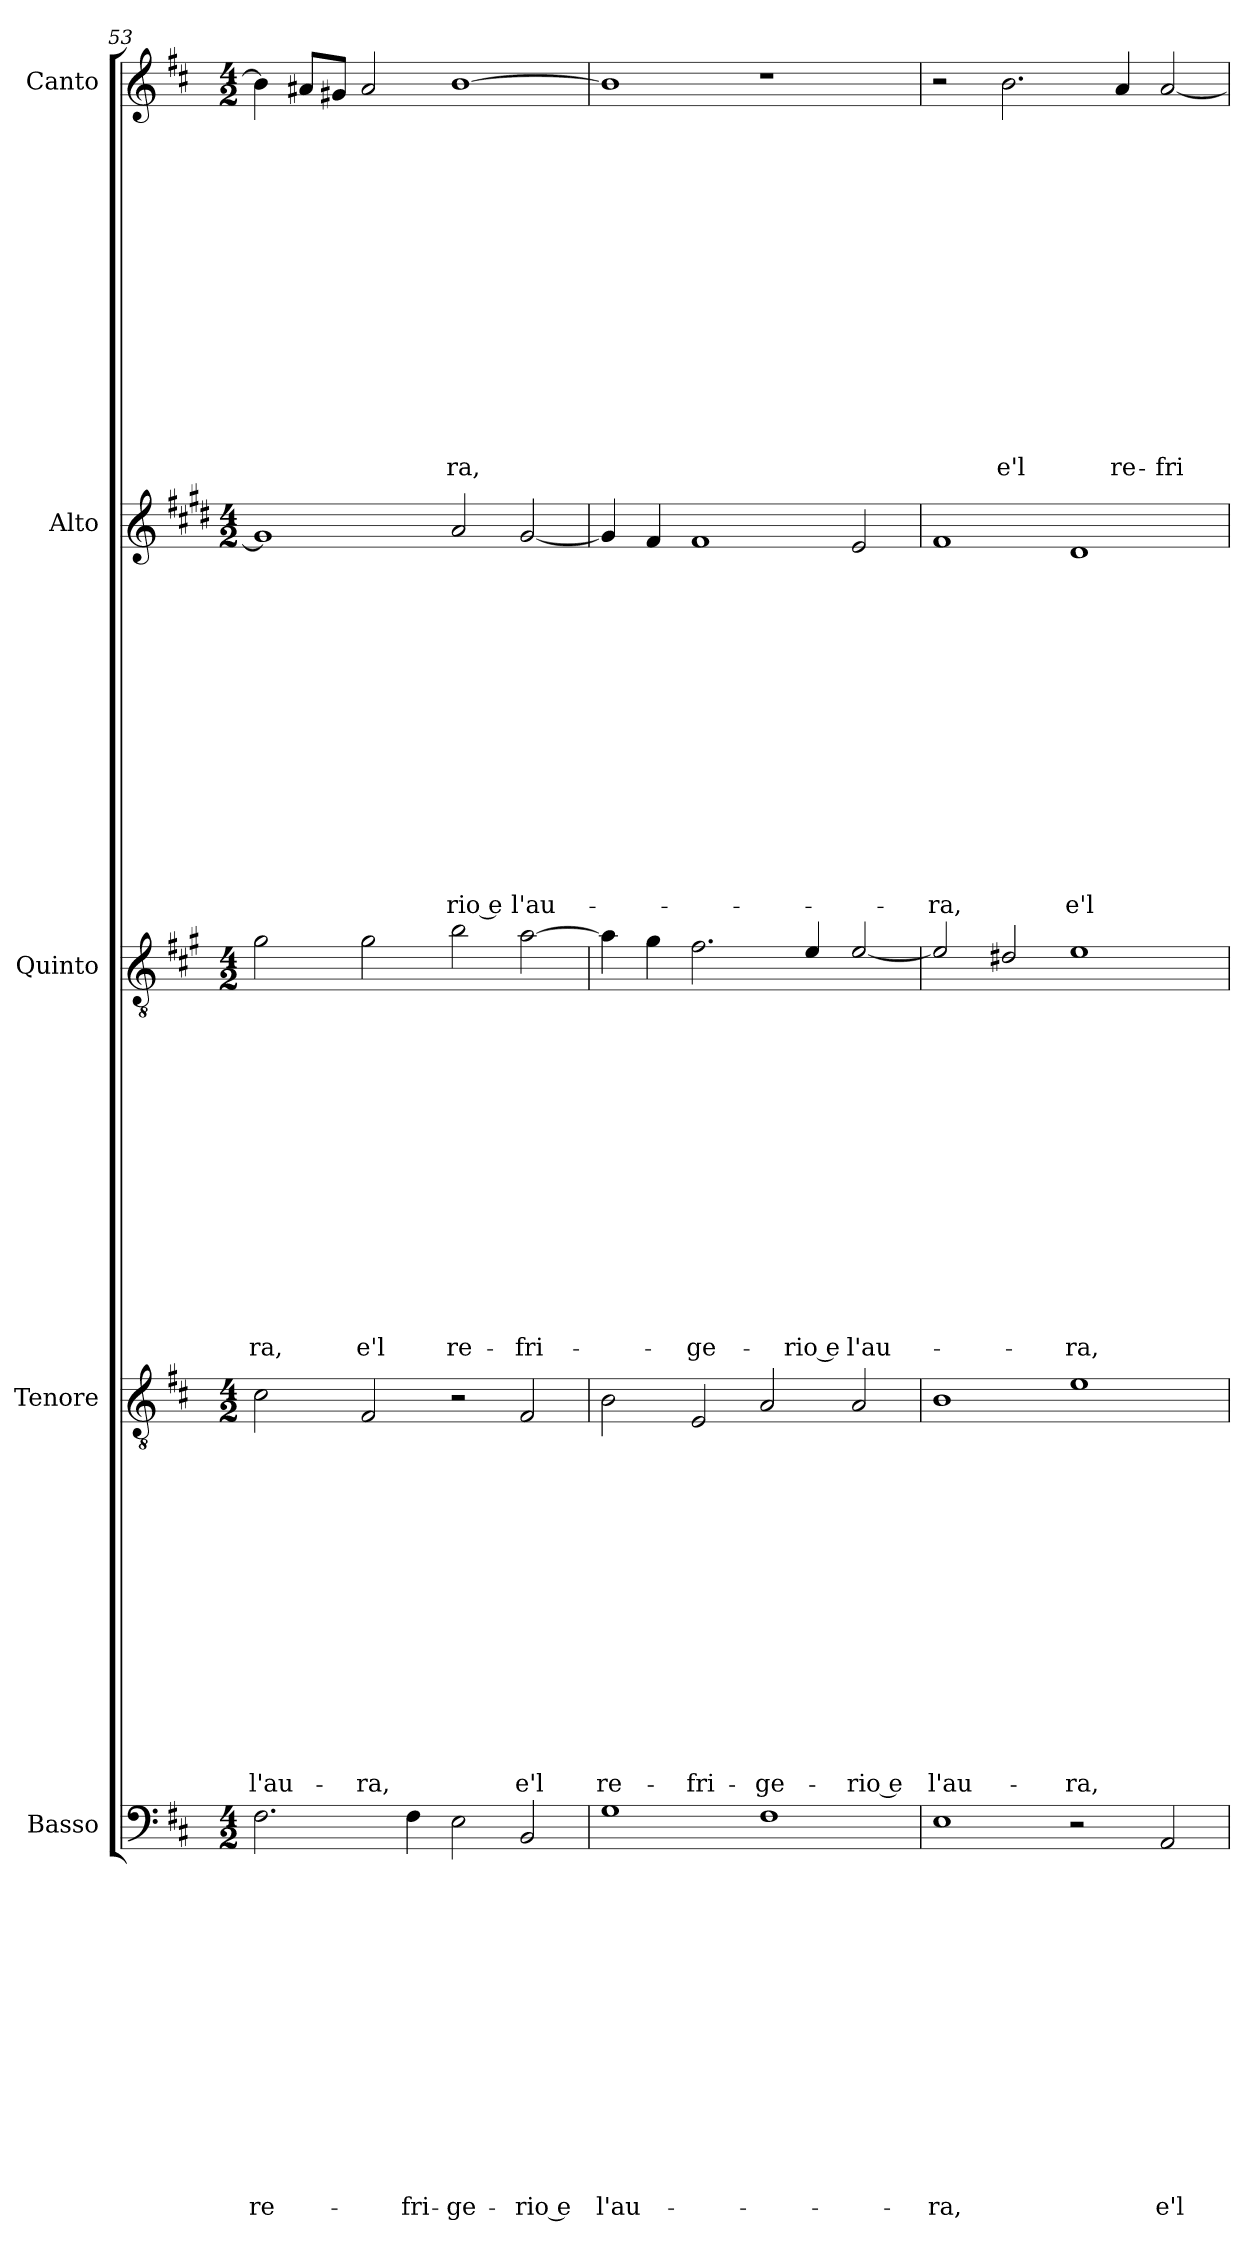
**kern	**text	**text	**text	**text	**text	**text	**text	**text	**text	**text	**text	**text	**text	**text	**text	**kern	**text	**text	**text	**text	**text	**text	**text	**text	**text	**text	**text	**text	**text	**text	**text	**kern	**text	**text	**text	**text	**text	**text	**text	**text	**text	**text	**text	**text	**text	**text	**text	**kern	**text	**text	**text	**text	**text	**text	**text	**text	**text	**text	**text	**text	**text	**text	**text	**kern	**text	**text	**text	**text	**text	**text	**text	**text	**text	**text	**text	**text	**text	**text	**text
*part5	*part5	*part5	*part5	*part5	*part5	*part5	*part5	*part5	*part5	*part5	*part5	*part5	*part5	*part5	*part5	*part4	*part4	*part4	*part4	*part4	*part4	*part4	*part4	*part4	*part4	*part4	*part4	*part4	*part4	*part4	*part4	*part3	*part3	*part3	*part3	*part3	*part3	*part3	*part3	*part3	*part3	*part3	*part3	*part3	*part3	*part3	*part3	*part2	*part2	*part2	*part2	*part2	*part2	*part2	*part2	*part2	*part2	*part2	*part2	*part2	*part2	*part2	*part2	*part1	*part1	*part1	*part1	*part1	*part1	*part1	*part1	*part1	*part1	*part1	*part1	*part1	*part1	*part1	*part1
*staff5	*staff5	*staff5	*staff5	*staff5	*staff5	*staff5	*staff5	*staff5	*staff5	*staff5	*staff5	*staff5	*staff5	*staff5	*staff5	*staff4	*staff4	*staff4	*staff4	*staff4	*staff4	*staff4	*staff4	*staff4	*staff4	*staff4	*staff4	*staff4	*staff4	*staff4	*staff4	*staff3	*staff3	*staff3	*staff3	*staff3	*staff3	*staff3	*staff3	*staff3	*staff3	*staff3	*staff3	*staff3	*staff3	*staff3	*staff3	*staff2	*staff2	*staff2	*staff2	*staff2	*staff2	*staff2	*staff2	*staff2	*staff2	*staff2	*staff2	*staff2	*staff2	*staff2	*staff2	*staff1	*staff1	*staff1	*staff1	*staff1	*staff1	*staff1	*staff1	*staff1	*staff1	*staff1	*staff1	*staff1	*staff1	*staff1	*staff1
*I"Basso	*	*	*	*	*	*	*	*	*	*	*	*	*	*	*	*I"Tenore	*	*	*	*	*	*	*	*	*	*	*	*	*	*	*	*I"Quinto	*	*	*	*	*	*	*	*	*	*	*	*	*	*	*	*I"Alto	*	*	*	*	*	*	*	*	*	*	*	*	*	*	*	*I"Canto	*	*	*	*	*	*	*	*	*	*	*	*	*	*	*
*I'B	*	*	*	*	*	*	*	*	*	*	*	*	*	*	*	*I'T	*	*	*	*	*	*	*	*	*	*	*	*	*	*	*	*	*	*	*	*	*	*	*	*	*	*	*	*	*	*	*	*I'A	*	*	*	*	*	*	*	*	*	*	*	*	*	*	*	*I'C	*	*	*	*	*	*	*	*	*	*	*	*	*	*	*
!!LO:LB:g=z
*clefF4	*	*	*	*	*	*	*	*	*	*	*	*	*	*	*	*clefGv2	*	*	*	*	*	*	*	*	*	*	*	*	*	*	*	*clefGv2	*	*	*	*	*	*	*	*	*	*	*	*	*	*	*	*clefG2	*	*	*	*	*	*	*	*	*	*	*	*	*	*	*	*clefG2	*	*	*	*	*	*	*	*	*	*	*	*	*	*	*
*	*	*	*	*	*	*	*	*	*	*	*	*	*	*	*	*	*	*	*	*	*	*	*	*	*	*	*	*	*	*	*	*ITrd4c7	*	*	*	*	*	*	*	*	*	*	*	*	*	*	*	*ITrd1c2	*	*	*	*	*	*	*	*	*	*	*	*	*	*	*	*	*	*	*	*	*	*	*	*	*	*	*	*	*	*	*
*k[f#c#]	*	*	*	*	*	*	*	*	*	*	*	*	*	*	*	*k[f#c#]	*	*	*	*	*	*	*	*	*	*	*	*	*	*	*	*k[f#c#]	*	*	*	*	*	*	*	*	*	*	*	*	*	*	*	*k[f#c#]	*	*	*	*	*	*	*	*	*	*	*	*	*	*	*	*k[f#c#]	*	*	*	*	*	*	*	*	*	*	*	*	*	*	*
*D:	*	*	*	*	*	*	*	*	*	*	*	*	*	*	*	*D:	*	*	*	*	*	*	*	*	*	*	*	*	*	*	*	*D:	*	*	*	*	*	*	*	*	*	*	*	*	*	*	*	*D:	*	*	*	*	*	*	*	*	*	*	*	*	*	*	*	*D:	*	*	*	*	*	*	*	*	*	*	*	*	*	*	*
*M4/2	*	*	*	*	*	*	*	*	*	*	*	*	*	*	*	*M4/2	*	*	*	*	*	*	*	*	*	*	*	*	*	*	*	*M4/2	*	*	*	*	*	*	*	*	*	*	*	*	*	*	*	*M4/2	*	*	*	*	*	*	*	*	*	*	*	*	*	*	*	*M4/2	*	*	*	*	*	*	*	*	*	*	*	*	*	*	*
=53	=53	=53	=53	=53	=53	=53	=53	=53	=53	=53	=53	=53	=53	=53	=53	=53	=53	=53	=53	=53	=53	=53	=53	=53	=53	=53	=53	=53	=53	=53	=53	=53	=53	=53	=53	=53	=53	=53	=53	=53	=53	=53	=53	=53	=53	=53	=53	=53	=53	=53	=53	=53	=53	=53	=53	=53	=53	=53	=53	=53	=53	=53	=53	=53	=53	=53	=53	=53	=53	=53	=53	=53	=53	=53	=53	=53	=53	=53	=53
!	!	!	!	!	!	!	!	!	!	!	!	!	!	!	!LO:LY:b	!	!	!	!	!	!	!	!	!	!	!	!	!	!	!	!LO:LY:b	!	!	!	!	!	!	!	!	!	!	!	!	!	!	!	!LO:LY:b	!	!	!	!	!	!	!	!	!	!	!	!	!	!	!	!	!	!	!	!	!	!	!	!	!	!	!	!	!	!	!	!
2.F#\	.	.	.	.	.	.	.	.	.	.	.	.	.	.	re-	2c#\	.	.	.	.	.	.	.	.	.	.	.	.	.	.	l'au-	2c#\	.	.	.	.	.	.	.	.	.	.	.	.	.	.	-ra,	1f#]	.	.	.	.	.	.	.	.	.	.	.	.	.	.	.	4b\]	.	.	.	.	.	.	.	.	.	.	.	.	.	.	.
.	.	.	.	.	.	.	.	.	.	.	.	.	.	.	.	.	.	.	.	.	.	.	.	.	.	.	.	.	.	.	.	.	.	.	.	.	.	.	.	.	.	.	.	.	.	.	.	.	.	.	.	.	.	.	.	.	.	.	.	.	.	.	.	8a#X/L	.	.	.	.	.	.	.	.	.	.	.	.	.	.	.
.	.	.	.	.	.	.	.	.	.	.	.	.	.	.	.	.	.	.	.	.	.	.	.	.	.	.	.	.	.	.	.	.	.	.	.	.	.	.	.	.	.	.	.	.	.	.	.	.	.	.	.	.	.	.	.	.	.	.	.	.	.	.	.	8g#X/J	.	.	.	.	.	.	.	.	.	.	.	.	.	.	.
!	!	!	!	!	!	!	!	!	!	!	!	!	!	!	!	!	!	!	!	!	!	!	!	!	!	!	!	!	!	!	!LO:LY:b	!	!	!	!	!	!	!	!	!	!	!	!	!	!	!	!LO:LY:b	!	!	!	!	!	!	!	!	!	!	!	!	!	!	!	!	!	!	!	!	!	!	!	!	!	!	!	!	!	!	!	!
.	.	.	.	.	.	.	.	.	.	.	.	.	.	.	.	2F#/	.	.	.	.	.	.	.	.	.	.	.	.	.	.	-ra,	2c#\	.	.	.	.	.	.	.	.	.	.	.	.	.	.	e'l	.	.	.	.	.	.	.	.	.	.	.	.	.	.	.	.	2a#/	.	.	.	.	.	.	.	.	.	.	.	.	.	.	.
!	!	!	!	!	!	!	!	!	!	!	!	!	!	!	!LO:LY:b	!	!	!	!	!	!	!	!	!	!	!	!	!	!	!	!	!	!	!	!	!	!	!	!	!	!	!	!	!	!	!	!	!	!	!	!	!	!	!	!	!	!	!	!	!	!	!	!	!	!	!	!	!	!	!	!	!	!	!	!	!	!	!	!
4F#\	.	.	.	.	.	.	.	.	.	.	.	.	.	.	-fri-	.	.	.	.	.	.	.	.	.	.	.	.	.	.	.	.	.	.	.	.	.	.	.	.	.	.	.	.	.	.	.	.	.	.	.	.	.	.	.	.	.	.	.	.	.	.	.	.	.	.	.	.	.	.	.	.	.	.	.	.	.	.	.	.
!	!	!	!	!	!	!	!	!	!	!	!	!	!	!	!LO:LY:b	!	!	!	!	!	!	!	!	!	!	!	!	!	!	!	!	!	!	!	!	!	!	!	!	!	!	!	!	!	!	!	!LO:LY:b	!	!	!	!	!	!	!	!	!	!	!	!	!	!	!	!LO:LY:b	!	!	!	!	!	!	!	!	!	!	!	!	!	!	!	!LO:LY:b
2E\	.	.	.	.	.	.	.	.	.	.	.	.	.	.	-ge-	2r	.	.	.	.	.	.	.	.	.	.	.	.	.	.	.	2e\	.	.	.	.	.	.	.	.	.	.	.	.	.	.	re-	2g/	.	.	.	.	.	.	.	.	.	.	.	.	.	.	-rio e	[1b	.	.	.	.	.	.	.	.	.	.	.	.	.	.	-ra,
!	!	!	!	!	!	!	!	!	!	!	!	!	!	!	!LO:LY:b	!	!	!	!	!	!	!	!	!	!	!	!	!	!	!	!LO:LY:b	!	!	!	!	!	!	!	!	!	!	!	!	!	!	!	!LO:LY:b	!	!	!	!	!	!	!	!	!	!	!	!	!	!	!	!LO:LY:b	!	!	!	!	!	!	!	!	!	!	!	!	!	!	!	!
2BB/	.	.	.	.	.	.	.	.	.	.	.	.	.	.	-rio e	2F#/	.	.	.	.	.	.	.	.	.	.	.	.	.	.	e'l	[2d\	.	.	.	.	.	.	.	.	.	.	.	.	.	.	-fri-	[2f#/	.	.	.	.	.	.	.	.	.	.	.	.	.	.	l'au-	.	.	.	.	.	.	.	.	.	.	.	.	.	.	.	.
=54	=54	=54	=54	=54	=54	=54	=54	=54	=54	=54	=54	=54	=54	=54	=54	=54	=54	=54	=54	=54	=54	=54	=54	=54	=54	=54	=54	=54	=54	=54	=54	=54	=54	=54	=54	=54	=54	=54	=54	=54	=54	=54	=54	=54	=54	=54	=54	=54	=54	=54	=54	=54	=54	=54	=54	=54	=54	=54	=54	=54	=54	=54	=54	=54	=54	=54	=54	=54	=54	=54	=54	=54	=54	=54	=54	=54	=54	=54	=54
!	!	!	!	!	!	!	!	!	!	!	!	!	!	!	!LO:LY:b	!	!	!	!	!	!	!	!	!	!	!	!	!	!	!	!LO:LY:b	!	!	!	!	!	!	!	!	!	!	!	!	!	!	!	!	!	!	!	!	!	!	!	!	!	!	!	!	!	!	!	!	!	!	!	!	!	!	!	!	!	!	!	!	!	!	!	!
1G	.	.	.	.	.	.	.	.	.	.	.	.	.	.	l'au-	2B\	.	.	.	.	.	.	.	.	.	.	.	.	.	.	re-	4d\]	.	.	.	.	.	.	.	.	.	.	.	.	.	.	.	4f#/]	.	.	.	.	.	.	.	.	.	.	.	.	.	.	.	1b]	.	.	.	.	.	.	.	.	.	.	.	.	.	.	.
.	.	.	.	.	.	.	.	.	.	.	.	.	.	.	.	.	.	.	.	.	.	.	.	.	.	.	.	.	.	.	.	4c#\	.	.	.	.	.	.	.	.	.	.	.	.	.	.	.	4e/	.	.	.	.	.	.	.	.	.	.	.	.	.	.	.	.	.	.	.	.	.	.	.	.	.	.	.	.	.	.	.
!	!	!	!	!	!	!	!	!	!	!	!	!	!	!	!	!	!	!	!	!	!	!	!	!	!	!	!	!	!	!	!LO:LY:b	!	!	!	!	!	!	!	!	!	!	!	!	!	!	!	!LO:LY:b	!	!	!	!	!	!	!	!	!	!	!	!	!	!	!	!	!	!	!	!	!	!	!	!	!	!	!	!	!	!	!	!
.	.	.	.	.	.	.	.	.	.	.	.	.	.	.	.	2E/	.	.	.	.	.	.	.	.	.	.	.	.	.	.	-fri-	2.B\	.	.	.	.	.	.	.	.	.	.	.	.	.	.	-ge-	1e	.	.	.	.	.	.	.	.	.	.	.	.	.	.	.	.	.	.	.	.	.	.	.	.	.	.	.	.	.	.	.
!	!	!	!	!	!	!	!	!	!	!	!	!	!	!	!	!	!	!	!	!	!	!	!	!	!	!	!	!	!	!	!LO:LY:b	!	!	!	!	!	!	!	!	!	!	!	!	!	!	!	!	!	!	!	!	!	!	!	!	!	!	!	!	!	!	!	!	!	!	!	!	!	!	!	!	!	!	!	!	!	!	!	!
1F#	.	.	.	.	.	.	.	.	.	.	.	.	.	.	.	2A/	.	.	.	.	.	.	.	.	.	.	.	.	.	.	-ge-	.	.	.	.	.	.	.	.	.	.	.	.	.	.	.	.	.	.	.	.	.	.	.	.	.	.	.	.	.	.	.	.	1r	.	.	.	.	.	.	.	.	.	.	.	.	.	.	.
!	!	!	!	!	!	!	!	!	!	!	!	!	!	!	!	!	!	!	!	!	!	!	!	!	!	!	!	!	!	!	!	!	!	!	!	!	!	!	!	!	!	!	!	!	!	!	!LO:LY:b	!	!	!	!	!	!	!	!	!	!	!	!	!	!	!	!	!	!	!	!	!	!	!	!	!	!	!	!	!	!	!	!
.	.	.	.	.	.	.	.	.	.	.	.	.	.	.	.	.	.	.	.	.	.	.	.	.	.	.	.	.	.	.	.	4A/	.	.	.	.	.	.	.	.	.	.	.	.	.	.	-rio e	.	.	.	.	.	.	.	.	.	.	.	.	.	.	.	.	.	.	.	.	.	.	.	.	.	.	.	.	.	.	.	.
!	!	!	!	!	!	!	!	!	!	!	!	!	!	!	!	!	!	!	!	!	!	!	!	!	!	!	!	!	!	!	!LO:LY:b	!	!	!	!	!	!	!	!	!	!	!	!	!	!	!	!LO:LY:b	!	!	!	!	!	!	!	!	!	!	!	!	!	!	!	!	!	!	!	!	!	!	!	!	!	!	!	!	!	!	!	!
.	.	.	.	.	.	.	.	.	.	.	.	.	.	.	.	2A/	.	.	.	.	.	.	.	.	.	.	.	.	.	.	-rio e	[2A/	.	.	.	.	.	.	.	.	.	.	.	.	.	.	l'au-	2d/	.	.	.	.	.	.	.	.	.	.	.	.	.	.	.	.	.	.	.	.	.	.	.	.	.	.	.	.	.	.	.
=55	=55	=55	=55	=55	=55	=55	=55	=55	=55	=55	=55	=55	=55	=55	=55	=55	=55	=55	=55	=55	=55	=55	=55	=55	=55	=55	=55	=55	=55	=55	=55	=55	=55	=55	=55	=55	=55	=55	=55	=55	=55	=55	=55	=55	=55	=55	=55	=55	=55	=55	=55	=55	=55	=55	=55	=55	=55	=55	=55	=55	=55	=55	=55	=55	=55	=55	=55	=55	=55	=55	=55	=55	=55	=55	=55	=55	=55	=55	=55
!	!	!	!	!	!	!	!	!	!	!	!	!	!	!	!LO:LY:b	!	!	!	!	!	!	!	!	!	!	!	!	!	!	!	!LO:LY:b	!	!	!	!	!	!	!	!	!	!	!	!	!	!	!	!	!	!	!	!	!	!	!	!	!	!	!	!	!	!	!	!LO:LY:b	!	!	!	!	!	!	!	!	!	!	!	!	!	!	!	!
1E	.	.	.	.	.	.	.	.	.	.	.	.	.	.	-ra,	1B	.	.	.	.	.	.	.	.	.	.	.	.	.	.	l'au-	2A/]	.	.	.	.	.	.	.	.	.	.	.	.	.	.	.	1e	.	.	.	.	.	.	.	.	.	.	.	.	.	.	-ra,	2r	.	.	.	.	.	.	.	.	.	.	.	.	.	.	.
!	!	!	!	!	!	!	!	!	!	!	!	!	!	!	!	!	!	!	!	!	!	!	!	!	!	!	!	!	!	!	!	!	!	!	!	!	!	!	!	!	!	!	!	!	!	!	!	!	!	!	!	!	!	!	!	!	!	!	!	!	!	!	!	!	!	!	!	!	!	!	!	!	!	!	!	!	!	!	!LO:LY:b
.	.	.	.	.	.	.	.	.	.	.	.	.	.	.	.	.	.	.	.	.	.	.	.	.	.	.	.	.	.	.	.	2G#X/	.	.	.	.	.	.	.	.	.	.	.	.	.	.	.	.	.	.	.	.	.	.	.	.	.	.	.	.	.	.	.	2.b\	.	.	.	.	.	.	.	.	.	.	.	.	.	.	e'l
!	!	!	!	!	!	!	!	!	!	!	!	!	!	!	!	!	!	!	!	!	!	!	!	!	!	!	!	!	!	!	!LO:LY:b	!	!	!	!	!	!	!	!	!	!	!	!	!	!	!	!LO:LY:b	!	!	!	!	!	!	!	!	!	!	!	!	!	!	!	!LO:LY:b	!	!	!	!	!	!	!	!	!	!	!	!	!	!	!	!
2r	.	.	.	.	.	.	.	.	.	.	.	.	.	.	.	1e	.	.	.	.	.	.	.	.	.	.	.	.	.	.	-ra,	1A	.	.	.	.	.	.	.	.	.	.	.	.	.	.	-ra,	1c#	.	.	.	.	.	.	.	.	.	.	.	.	.	.	e'l	.	.	.	.	.	.	.	.	.	.	.	.	.	.	.	.
!	!	!	!	!	!	!	!	!	!	!	!	!	!	!	!	!	!	!	!	!	!	!	!	!	!	!	!	!	!	!	!	!	!	!	!	!	!	!	!	!	!	!	!	!	!	!	!	!	!	!	!	!	!	!	!	!	!	!	!	!	!	!	!	!	!	!	!	!	!	!	!	!	!	!	!	!	!	!	!LO:LY:b
.	.	.	.	.	.	.	.	.	.	.	.	.	.	.	.	.	.	.	.	.	.	.	.	.	.	.	.	.	.	.	.	.	.	.	.	.	.	.	.	.	.	.	.	.	.	.	.	.	.	.	.	.	.	.	.	.	.	.	.	.	.	.	.	4a/	.	.	.	.	.	.	.	.	.	.	.	.	.	.	re-
!	!	!	!	!	!	!	!	!	!	!	!	!	!	!	!LO:LY:b	!	!	!	!	!	!	!	!	!	!	!	!	!	!	!	!	!	!	!	!	!	!	!	!	!	!	!	!	!	!	!	!	!	!	!	!	!	!	!	!	!	!	!	!	!	!	!	!	!	!	!	!	!	!	!	!	!	!	!	!	!	!	!	!LO:LY:b
2AA/	.	.	.	.	.	.	.	.	.	.	.	.	.	.	e'l	.	.	.	.	.	.	.	.	.	.	.	.	.	.	.	.	.	.	.	.	.	.	.	.	.	.	.	.	.	.	.	.	.	.	.	.	.	.	.	.	.	.	.	.	.	.	.	.	[2a/	.	.	.	.	.	.	.	.	.	.	.	.	.	.	-fri-
=	=	=	=	=	=	=	=	=	=	=	=	=	=	=	=	=	=	=	=	=	=	=	=	=	=	=	=	=	=	=	=	=	=	=	=	=	=	=	=	=	=	=	=	=	=	=	=	=	=	=	=	=	=	=	=	=	=	=	=	=	=	=	=	=	=	=	=	=	=	=	=	=	=	=	=	=	=	=	=
*-	*-	*-	*-	*-	*-	*-	*-	*-	*-	*-	*-	*-	*-	*-	*-	*-	*-	*-	*-	*-	*-	*-	*-	*-	*-	*-	*-	*-	*-	*-	*-	*-	*-	*-	*-	*-	*-	*-	*-	*-	*-	*-	*-	*-	*-	*-	*-	*-	*-	*-	*-	*-	*-	*-	*-	*-	*-	*-	*-	*-	*-	*-	*-	*-	*-	*-	*-	*-	*-	*-	*-	*-	*-	*-	*-	*-	*-	*-	*-
